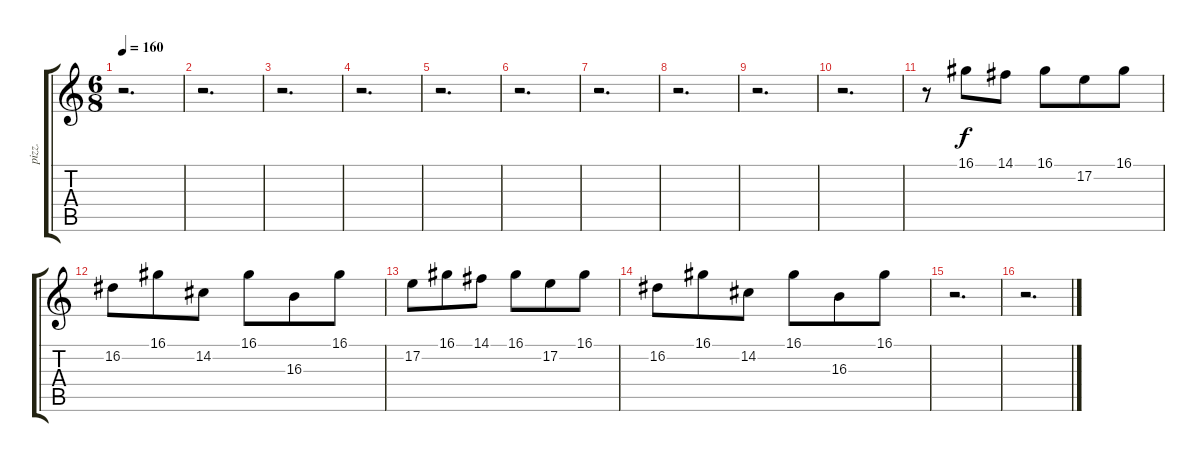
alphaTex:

\track ("pizz." "pizz.") {instrument pizzicatostrings}
\staff {score tabs}
\tuning (E4 B3 G3 D3 A2 E2) {hide}
\ts (6 8)
\tempo 160
\clef g2
\ks c
r.2{d dy f} |
r.2{d} |
r.2{d} |
r.2{d} |
r.2{d} |
r.2{d} |
r.2{d} |
r.2{d} |
r.2{d} |
r.2{d} |
r.8 16.1.8 14.1.8 16.1.8 17.2.8 16.1.8 |
16.2.8 16.1.8 14.2.8 16.1.8 16.3.8 16.1.8 |
17.2.8 16.1.8 14.1.8 16.1.8 17.2.8 16.1.8 |
16.2.8 16.1.8 14.2.8 16.1.8 16.3.8 16.1.8 |
r.2{d} |
r.2{d}
